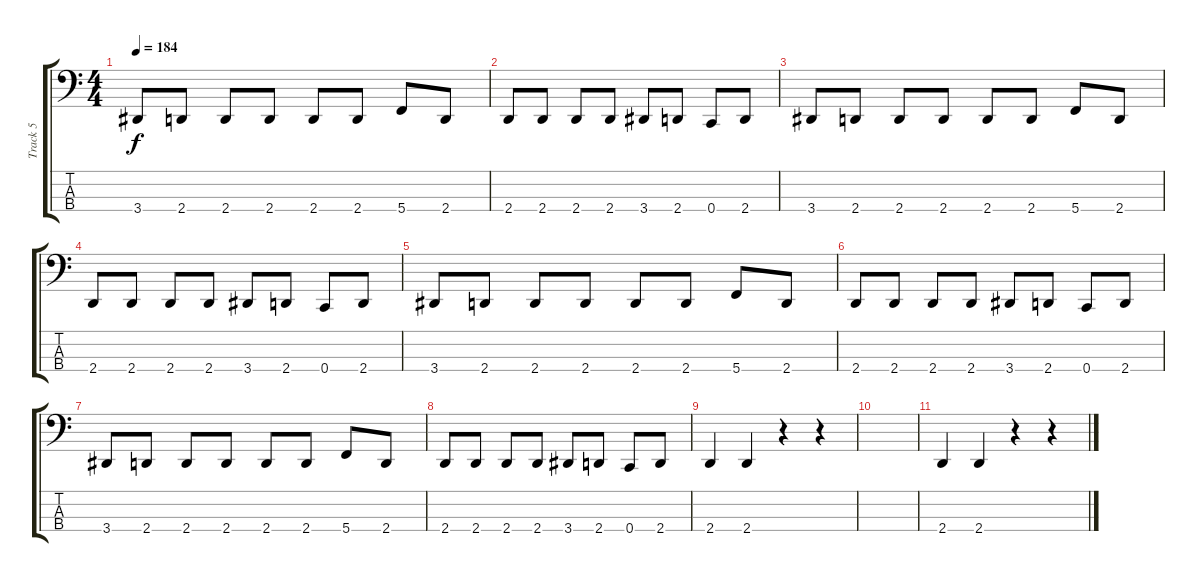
\track ("Track 5" "Track 5") {instrument electricbasspick}
\staff {score tabs}
\tuning (F2 C2 G1 C1) {hide}
\ts (4 4)
\tempo 184
\clef f4
\ks c
3.4.8{dy f} 2.4.8 2.4.8 2.4.8 2.4.8 2.4.8 5.4.8 2.4.8 |
2.4.8 2.4.8 2.4.8 2.4.8 3.4.8 2.4.8 0.4.8 2.4.8 |
3.4.8 2.4.8 2.4.8 2.4.8 2.4.8 2.4.8 5.4.8 2.4.8 |
2.4.8 2.4.8 2.4.8 2.4.8 3.4.8 2.4.8 0.4.8 2.4.8 |
3.4.8 2.4.8 2.4.8 2.4.8 2.4.8 2.4.8 5.4.8 2.4.8 |
2.4.8 2.4.8 2.4.8 2.4.8 3.4.8 2.4.8 0.4.8 2.4.8 |
3.4.8 2.4.8 2.4.8 2.4.8 2.4.8 2.4.8 5.4.8 2.4.8 |
2.4.8 2.4.8 2.4.8 2.4.8 3.4.8 2.4.8 0.4.8 2.4.8 |
2.4.4 2.4.4 r.4 r.4 |
|
2.4.4 2.4.4 r.4 r.4
